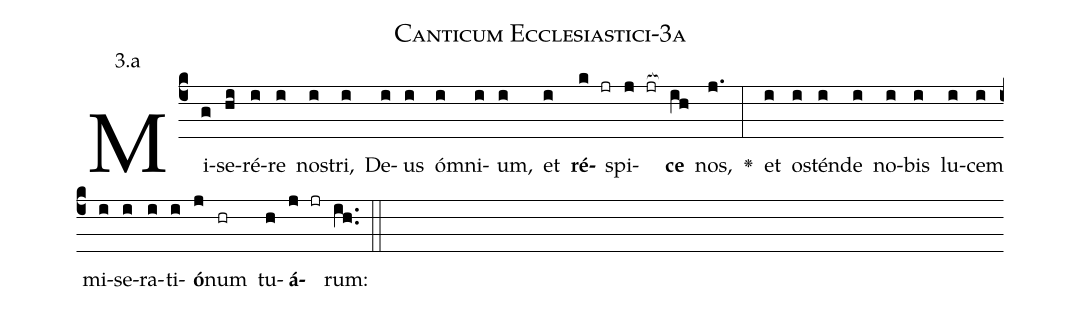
name: Canticum Ecclesiastici-3a;
annotation: 3.a;
%%
(c4)Mi(g)se(hi)ré(i)re(i) no(i)stri,(i) De(i)us(i) óm(i)ni(i)um,(i) et(i) <b>ré</b>(k jr)spi(j jr[ocb:1{])<b>ce</b>(ih[ocb:0}]) nos,(j.) <v>\greheightstar</v>(:) et(i) o(i)stén(i)de(i) no(i)bis(i) lu(i)cem(i) mi(i)se(i)ra(i)ti(i)<b>ó</b>(j)num(hr) tu(h)<b>á</b>(j jr)rum:(ih..) (::)


%E(i) u(i) o(j) u(h) a(j) e.(ih..) (::)
